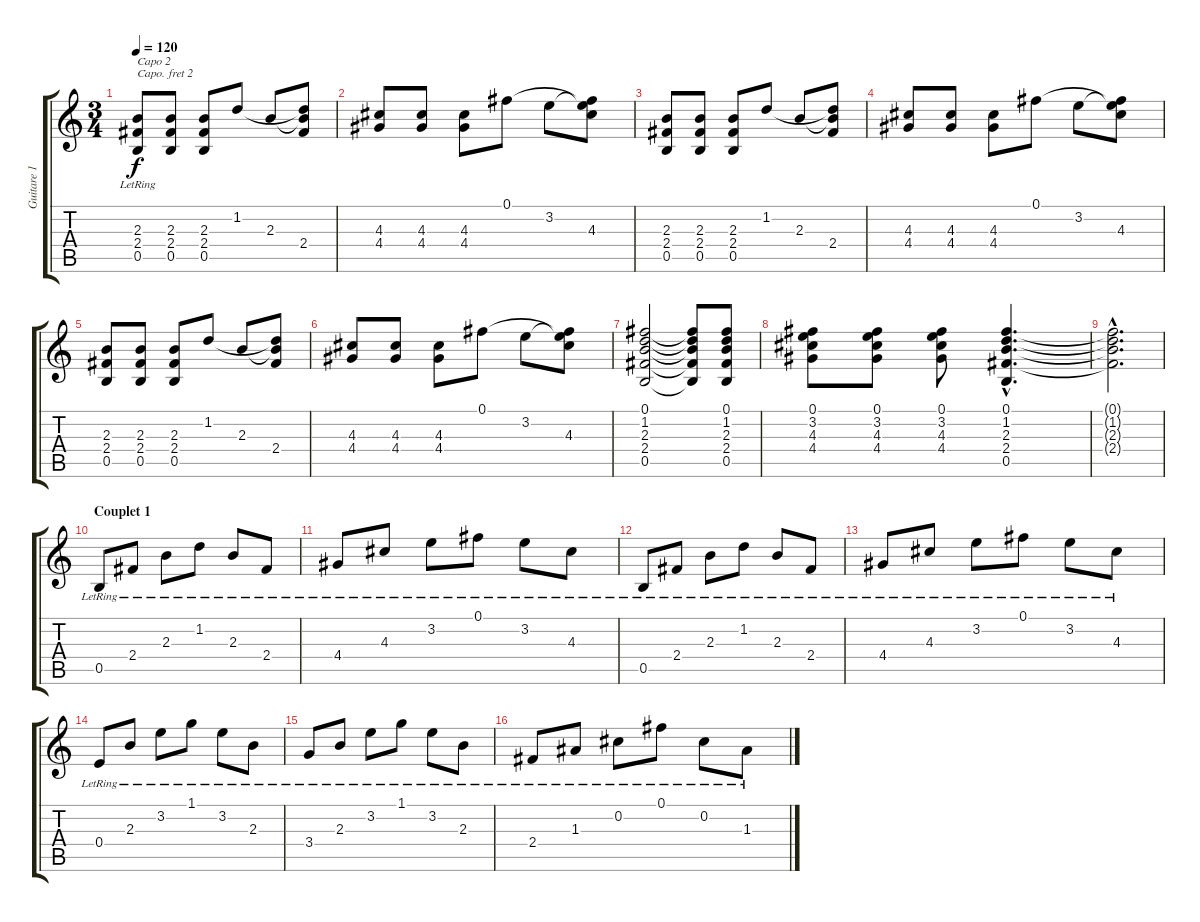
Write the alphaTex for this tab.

\track ("Guitare 1" "Guitare 1") {instrument acousticguitarsteel}
\staff {score tabs}
\capo 2
\tuning (E4 B3 G3 D3 A2 E2) {hide}
\ts (3 4)
\tempo 120
\clef g2
\ks c
(2.3{lr} 2.4 0.5).8{txt "Capo 2" dy f instrument electricguitarmuted} (2.3 2.4 0.5).8 (2.3 2.4 0.5).8 1.2.8{instrument acousticguitarsteel} 2.3.8 (1.2{t} 2.3{t} 2.4).8 |
(4.3 4.4).8{instrument electricguitarmuted} (4.3 4.4).8 (4.3 4.4).8 0.1.8{instrument acousticguitarsteel} 3.2.8 (0.1{t} 3.2{t} 4.3).8 |
(2.3 2.4 0.5).8{instrument electricguitarmuted} (2.3 2.4 0.5).8 (2.3 2.4 0.5).8 1.2.8{instrument acousticguitarsteel} 2.3.8 (1.2{t} 2.3{t} 2.4).8 |
(4.3 4.4).8{instrument electricguitarmuted} (4.3 4.4).8 (4.3 4.4).8 0.1.8{instrument acousticguitarsteel} 3.2.8 (0.1{t} 3.2{t} 4.3).8 |
(2.3 2.4 0.5).8{instrument electricguitarmuted} (2.3 2.4 0.5).8 (2.3 2.4 0.5).8 1.2.8{instrument acousticguitarsteel} 2.3.8 (1.2{t} 2.3{t} 2.4).8 |
(4.3 4.4).8{instrument electricguitarmuted} (4.3 4.4).8 (4.3 4.4).8 0.1.8{instrument acousticguitarsteel} 3.2.8 (0.1{t} 3.2{t} 4.3).8 |
(0.1 1.2 2.3 2.4 0.5).2 (0.1{t} 1.2{t} 2.3{t} 2.4{t} 0.5{t}).8 (0.1 1.2 2.3 2.4 0.5).8 |
(0.1 3.2 4.3 4.4).8 (0.1 3.2 4.3 4.4).8 (0.1 3.2 4.3 4.4).8 (0.1{hac} 1.2{hac} 2.3{hac} 2.4{hac} 0.5{hac}).4{d} |
(0.1{hac t} 1.2{hac t} 2.3{hac t} 2.4{hac t}).2{d} |
\section ("" "Couplet 1")
0.5{lr}.8 2.4{lr}.8 2.3{lr}.8 1.2{lr}.8 2.3{lr}.8 2.4{lr}.8 |
4.4{lr}.8 4.3{lr}.8 3.2{lr}.8 0.1{lr}.8 3.2{lr}.8 4.3{lr}.8 |
0.5{lr}.8 2.4{lr}.8 2.3{lr}.8 1.2{lr}.8 2.3{lr}.8 2.4{lr}.8 |
4.4{lr}.8 4.3{lr}.8 3.2{lr}.8 0.1{lr}.8 3.2{lr}.8 4.3{lr}.8 |
0.4{lr}.8 2.3{lr}.8 3.2{lr}.8 1.1{lr}.8 3.2{lr}.8 2.3{lr}.8 |
3.4{lr}.8 2.3{lr}.8 3.2{lr}.8 1.1{lr}.8 3.2{lr}.8 2.3{lr}.8 |
2.4{lr}.8 1.3{lr}.8 0.2{lr}.8 0.1{lr}.8 0.2{lr}.8 1.3{lr}.8
